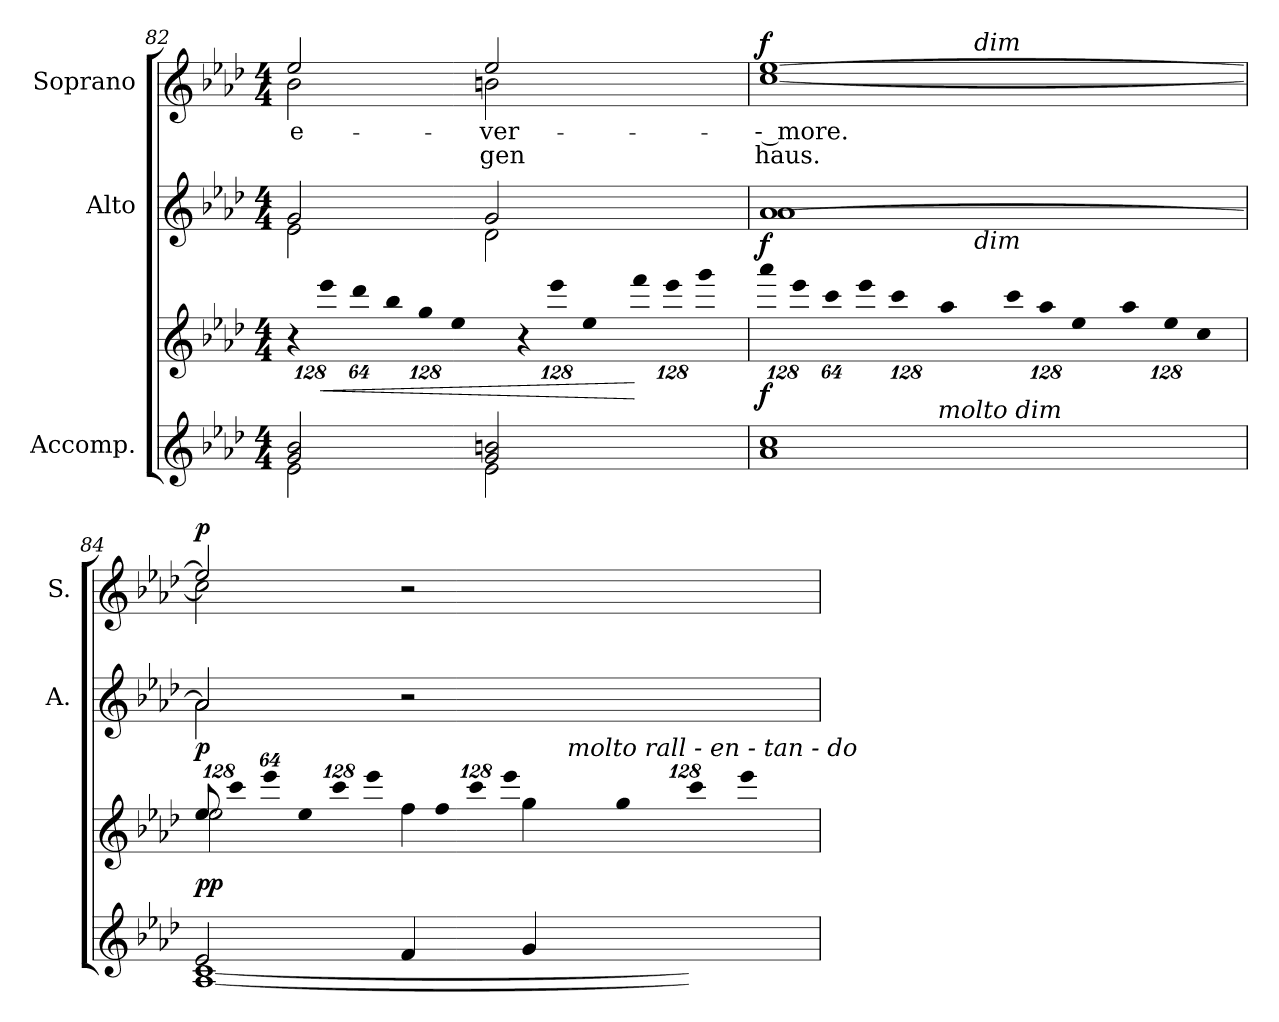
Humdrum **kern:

**kern	**kern	**dynam	**kern	**dynam	**kern	**text	**text	**dynam
*part3	*part3	*part3	*part2	*part2	*part1	*part1	*part1	*part1
*staff4	*staff3	*staff3/4	*staff2	*staff2	*staff1	*staff1	*staff1	*staff1
*I"Accomp.	*	*	*I"Alto	*	*I"Soprano	*	*	*
*	*	*	*I'A.	*	*I'S.	*	*	*
*clefG2	*clefG2	*	*clefG2	*	*clefG2	*	*	*
*k[b-e-a-d-]	*k[b-e-a-d-]	*	*k[b-e-a-d-]	*	*k[b-e-a-d-]	*	*	*
*A-:	*A-:	*	*A-:	*	*A-:	*	*	*
*M4/4	*M4/4	*	*M4/4	*	*M4/4	*	*	*
=82	=82	=82	=82	=82	=82	=82	=82	=82
*^	*	*	*	*	*	*	*	*
*	*	*Xbrackettup	*	*	*	*	*	*	*
!	!	!LO:N:vis=8	!	!	!	!	!	!	!
*	*	*	*	*^	*	*	*	*	*
!	!	!	!	!	!	!	!	!LO:LY:b:color=#000000	!	!
*	*	*	*	*	*	*	*^	*	*	*
2gi/ 2b-i	2e-i\	1024%85r	.	2gi/	2e-i\	.	2ee-i/	2b-i\	e-	.	.
!	!	!LO:N:vis=8	!LO:HP:b	!	!	!	!	!	!	!	!
.	.	1024%85eee-i\	<	.	.	.	.	.	.	.	.
!	!	!LO:N:vis=8	!	!	!	!	!	!	!	!	!
.	.	512%43ddd-i\	.	.	.	.	.	.	.	.	.
!	!	!LO:N:vis=8	!	!	!	!	!	!	!	!	!
.	.	1024%85bb-i\	.	.	.	.	.	.	.	.	.
!	!	!LO:N:vis=8	!	!	!	!	!	!	!	!	!
.	.	1024%85ggi\	.	.	.	.	.	.	.	.	.
!	!	!LO:N:vis=8	!	!	!	!	!	!	!	!	!
.	.	512%43ee-i\	.	.	.	.	.	.	.	.	.
!	!	!LO:N:vis=8	!	!	!	!	!	!	!	!	!
!	!	!	!	!	!	!	!	!	!LO:LY:b:color=#000000	!LO:LY:b:color=#000000	!
2gi/ 2bni	2e-i\	1024%85r	.	2gi/	2d-i\	.	2ee-i/	2bni\	-ver-	-gen	.
!	!	!LO:N:vis=8	!	!	!	!	!	!	!	!	!
.	.	1024%85eee-i\	.	.	.	.	.	.	.	.	.
!	!	!LO:N:vis=8	!	!	!	!	!	!	!	!	!
.	.	512%43ee-i\	.	.	.	.	.	.	.	.	.
!	!	!LO:N:vis=8	!	!	!	!	!	!	!	!	!
.	.	1024%85fffi\	.	.	.	.	.	.	.	.	.
!	!	!LO:N:vis=8	!	!	!	!	!	!	!	!	!
.	.	1024%85eee-i\	.	.	.	.	.	.	.	.	.
!	!	!LO:N:vis=8	!	!	!	!	!	!	!	!	!
.	.	512%43gggi\	[	.	.	.	.	.	.	.	.
*	*	*	*	*v	*v	*	*	*	*	*	*
*	*	*	*	*	*	*v	*v	*	*	*
!!LO:LB:g=z
=83	=83	=83	=83	=83	=83	=83	=83	=83	=83
!	!	!LO:N:vis=8	!	!	!	!	!	!	!
*	*	*	*	*^	*	*	*	*	*
!	!	!	!	!	!	!	!	!LO:LY:b:color=#000000	!LO:LY:b:color=#000000	!
*	*	*	*	*	*^	*	*^	*	*	*
*	*	*	*	*	*	*	*	*	*^	*	*	*
1a-i 1cci	4ryy	1024%85aaa-i\	f	[1a-i	1a-i	2ryy	f	[1ee-i	[1cci	2ryy	-- more.	haus.	f
!	!	!LO:N:vis=8	!	!	!	!	!	!	!	!	!	!	!
.	.	1024%85eee-i\	.	.	.	.	.	.	.	.	.	.	.
!	!	!LO:N:vis=8	!	!	!	!	!	!	!	!	!	!	!
.	.	512%43ccci\	.	.	.	.	.	.	.	.	.	.	.
!	!	!LO:N:vis=8	!	!	!	!	!	!	!	!	!	!	!
.	8ryy	1024%85eee-i\	.	.	.	.	.	.	.	.	.	.	.
!	!	!LO:N:vis=8	!	!	!	!	!	!	!	!	!	!	!
.	.	1024%85ccci\	.	.	.	.	.	.	.	.	.	.	.
.	32ryy	.	.	.	.	.	.	.	.	.	.	.	.
.	128ryy	.	.	.	.	.	.	.	.	.	.	.	.
!	!LO:TX:a:i:t=molto dim	!	!	!	!	!	!	!	!	!	!	!	!
.	2ryy	.	.	.	.	.	.	.	.	.	.	.	.
!	!	!LO:N:vis=8	!	!	!	!	!	!	!	!	!	!	!
.	.	512%43aa-i\	.	.	.	.	.	.	.	.	.	.	.
!	!	!	!	!	!	!	!	!	!	!LO:TX:a:i:t=dim	!	!	!
!	!	!	!	!	!	!LO:TX:b:i:t=dim	!	!	!	!	!	!	!
!	!	!LO:N:vis=8	!	!	!	!	!	!	!	!	!	!	!
.	.	1024%85ccci\	.	.	.	2ryy	.	.	.	2ryy	.	.	.
!	!	!LO:N:vis=8	!	!	!	!	!	!	!	!	!	!	!
.	.	1024%85aa-i\	.	.	.	.	.	.	.	.	.	.	.
!	!	!LO:N:vis=8	!	!	!	!	!	!	!	!	!	!	!
.	.	512%43ee-i\	.	.	.	.	.	.	.	.	.	.	.
!	!	!LO:N:vis=8	!	!	!	!	!	!	!	!	!	!	!
.	.	1024%85aa-i\	.	.	.	.	.	.	.	.	.	.	.
!	!	!LO:N:vis=8	!	!	!	!	!	!	!	!	!	!	!
.	.	1024%85ee-i\	.	.	.	.	.	.	.	.	.	.	.
.	16ryy	.	.	.	.	.	.	.	.	.	.	.	.
!	!	!LO:N:vis=8	!	!	!	!	!	!	!	!	!	!	!
.	.	512%43cci\	.	.	.	.	.	.	.	.	.	.	.
.	64.ryy	.	.	.	.	.	.	.	.	.	.	.	.
=84	=84	=84	=84	=84	=84	=84	=84	=84	=84	=84	=84	=84	=84
!	!	!LO:N:vis=8	!	!	!	!	!	!	!	!	!	!	!
*	*	*^	*	*	*	*	*	*	*	*	*	*	*
*	*	*	*	*	*	*v	*v	*	*	*	*	*	*	*
*	*	*	*^	*	*	*	*	*	*v	*v	*	*	*
2e-i/	[1A-i [1ci	1024%85ee-i/	2ee-i\	2ryy	pp	2a-i/]	2a-i\	p	2ee-i/]	2cci\]	.	.	p
!	!	!LO:N:vis=8	!	!	!	!	!	!	!	!	!	!	!
.	.	1024%85ccci/	.	.	.	.	.	.	.	.	.	.	.
!	!	!LO:N:vis=8	!	!	!	!	!	!	!	!	!	!	!
.	.	512%43eee-i/	.	.	.	.	.	.	.	.	.	.	.
!	!	!LO:N:vis=8	!	!	!	!	!	!	!	!	!	!	!
.	.	1024%85ee-i/	.	.	.	.	.	.	.	.	.	.	.
!	!	!LO:N:vis=8	!	!	!	!	!	!	!	!	!	!	!
.	.	1024%85ccci/	.	.	.	.	.	.	.	.	.	.	.
!	!	!LO:N:vis=8	!	!	!	!	!	!	!	!	!	!	!
.	.	512%43eee-i/	.	.	.	.	.	.	.	.	.	.	.
!	!	!LO:N:vis=8	!	!	!	!	!	!	!	!	!	!	!
4fi/	.	1024%85ffi/	4ffi\	4ryy	.	2r	2ryy	.	2r	2ryy	.	.	.
!	!	!LO:N:vis=8	!	!	!	!	!	!	!	!	!	!	!
.	.	1024%85ccci/	.	.	.	.	.	.	.	.	.	.	.
!	!	!LO:N:vis=8	!	!	!	!	!	!	!	!	!	!	!
.	.	512%43eee-i/	.	.	.	.	.	.	.	.	.	.	.
!	!	!LO:N:vis=8	!	!	!	!	!	!	!	!	!	!	!
4gi/	.	1024%85ggi/	4ggi\	16ryy	.	.	.	.	.	.	.	.	.
.	.	.	.	64.ryy	.	.	.	.	.	.	.	.	.
!	!	!LO:N:vis=8	!	!	!	!	!	!	!	!	!	!	!
.	.	1024%85ccci/	.	.	.	.	.	.	.	.	.	.	.
!	!	!	!	!LO:TX:a:i:t=molto    rall - en - tan - do	!	!	!	!	!	!	!	!	!
.	.	.	.	8ryy	.	.	.	.	.	.	.	.	.
!	!	!LO:N:vis=8	!	!	!	!	!	!	!	!	!	!	!
.	.	512%43eee-i/	.	.	.	.	.	.	.	.	.	.	.
.	.	.	.	32ryy	.	.	.	.	.	.	.	.	.
.	.	.	.	128ryy	.	.	.	.	.	.	.	.	.
*v	*v	*	*	*	*	*v	*v	*	*v	*v	*	*	*
*	*v	*v	*v	*	*	*	*	*	*	*
=	=	=	=	=	=	=	=	=
*-	*-	*-	*-	*-	*-	*-	*-	*-
